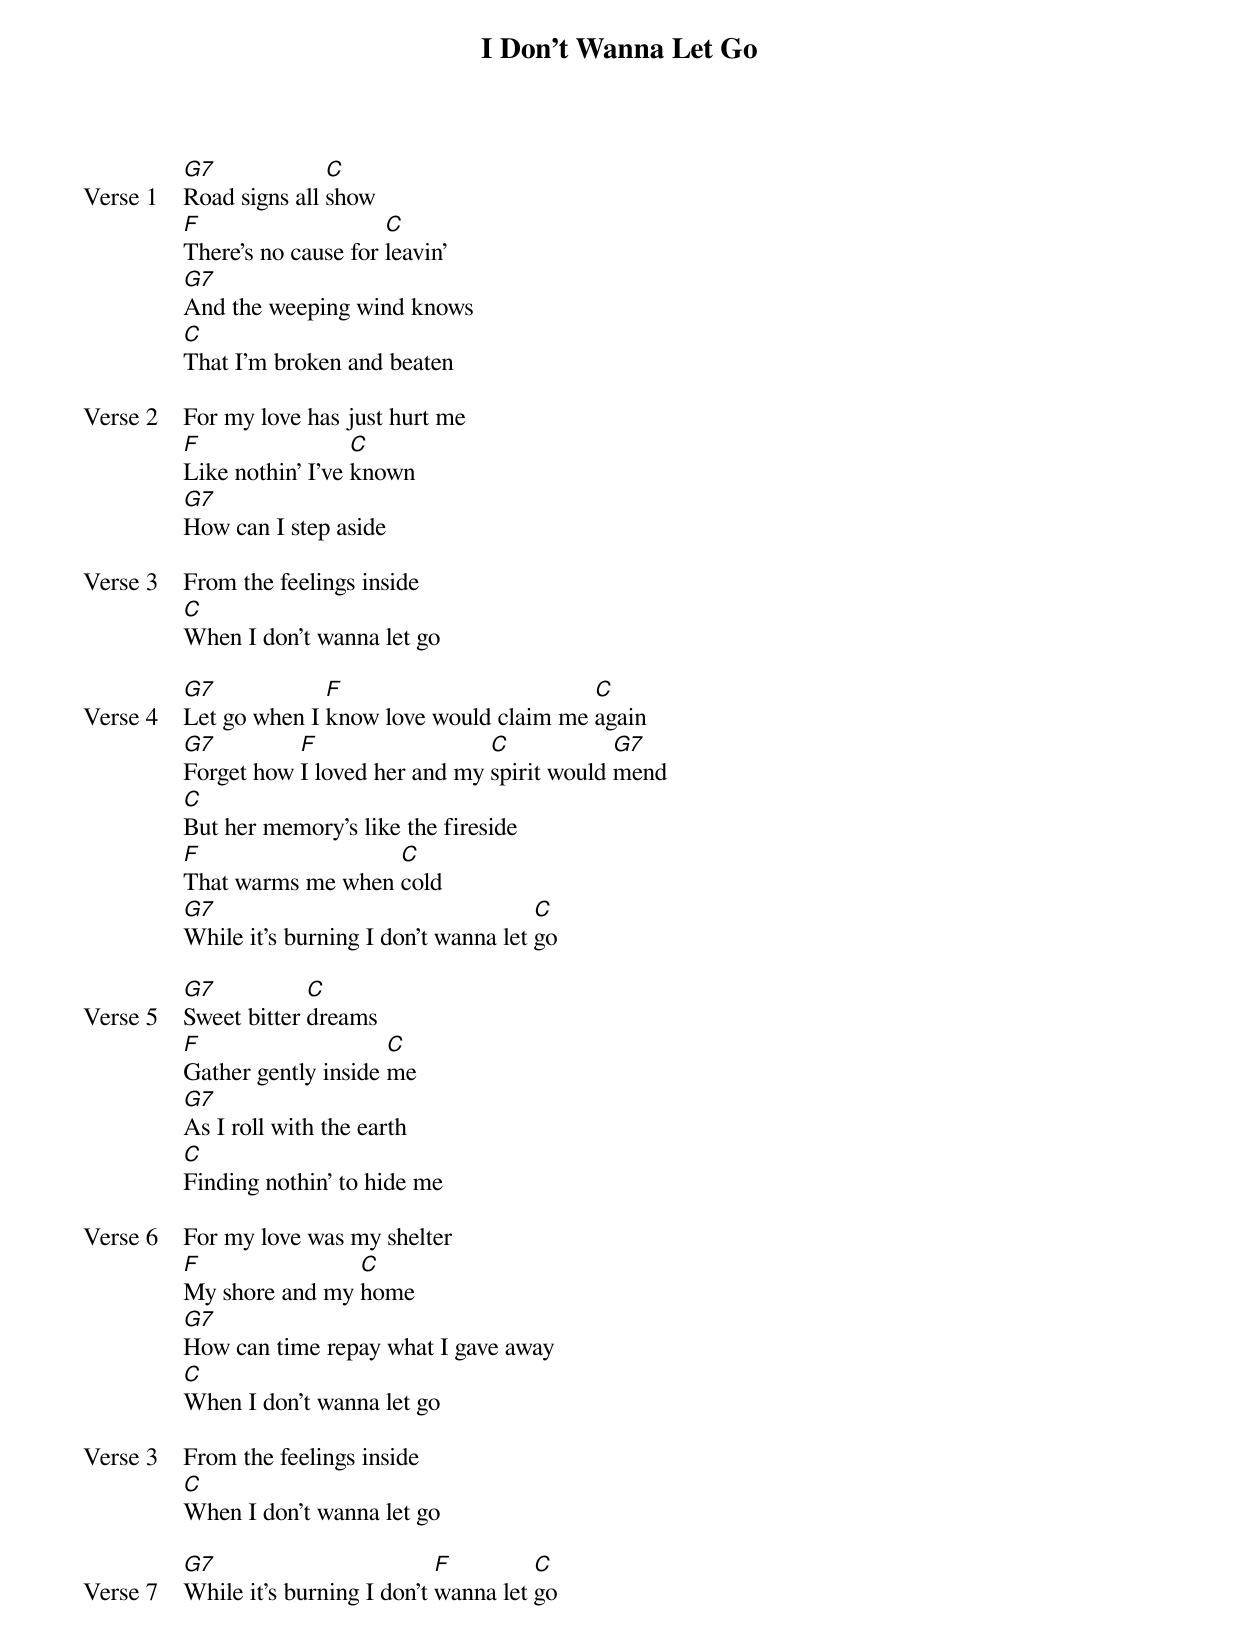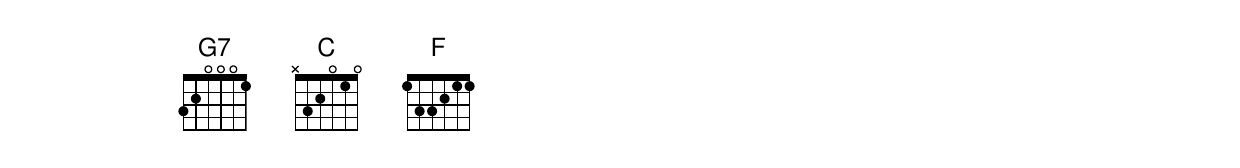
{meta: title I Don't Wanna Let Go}
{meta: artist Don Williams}
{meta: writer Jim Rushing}

{start_of_verse: Verse 1}
[G7]Road signs all [C]show
[F]There's no cause for [C]leavin'
[G7]And the weeping wind knows
[C]That I'm broken and beaten
{end_of_verse}

{start_of_verse: Verse 2}
For my love has just hurt me
[F]Like nothin' I've [C]known
[G7]How can I step aside
{end_of_verse}

{start_of_verse: Verse 3}
From the feelings inside
[C]When I don't wanna let go
{end_of_verse}

{start_of_verse: Verse 4}
[G7]Let go when I [F]know love would claim me [C]again
[G7]Forget how [F]I loved her and my [C]spirit would [G7]mend
[C]But her memory's like the fireside
[F]That warms me when [C]cold
[G7]While it's burning I don't wanna let [C]go
{end_of_verse}

{start_of_verse: Verse 5}
[G7]Sweet bitter [C]dreams
[F]Gather gently inside [C]me
[G7]As I roll with the earth
[C]Finding nothin' to hide me
{end_of_verse}

{start_of_verse: Verse 6}
For my love was my shelter
[F]My shore and my [C]home
[G7]How can time repay what I gave away
[C]When I don't wanna let go
{end_of_verse}

{start_of_verse: Verse 3}
From the feelings inside
[C]When I don't wanna let go
{end_of_verse}

{start_of_verse: Verse 7}
[G7]While it's burning I don't [F]wanna let [C]go
{end_of_verse}
